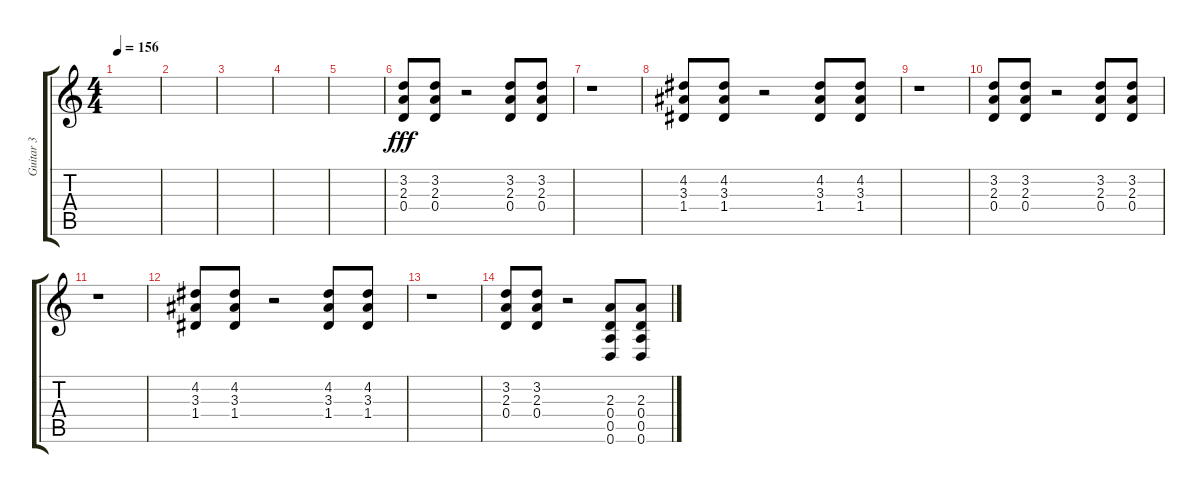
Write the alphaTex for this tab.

\track ("Guitar 3" "Guitar 3") {instrument electricguitarjazz}
\staff {score tabs}
\tuning (E4 B3 G3 D3 A2 D2) {hide}
\ts (4 4)
\tempo 156
\clef g2
\ks c
|
|
|
|
|
(3.2 2.3 0.4).8{dy fff} (3.2 2.3 0.4).8 r.2 (3.2 2.3 0.4).8 (3.2 2.3 0.4).8 |
r.1 |
(4.2 3.3 1.4).8 (4.2 3.3 1.4).8 r.2 (4.2 3.3 1.4).8 (4.2 3.3 1.4).8 |
r.1 |
(3.2 2.3 0.4).8 (3.2 2.3 0.4).8 r.2 (3.2 2.3 0.4).8 (3.2 2.3 0.4).8 |
r.1 |
(4.2 3.3 1.4).8 (4.2 3.3 1.4).8 r.2 (4.2 3.3 1.4).8 (4.2 3.3 1.4).8 |
r.1 |
(3.2 2.3 0.4).8 (3.2 2.3 0.4).8 r.2 (2.3 0.4 0.5 0.6).8 (2.3 0.4 0.5 0.6).8
